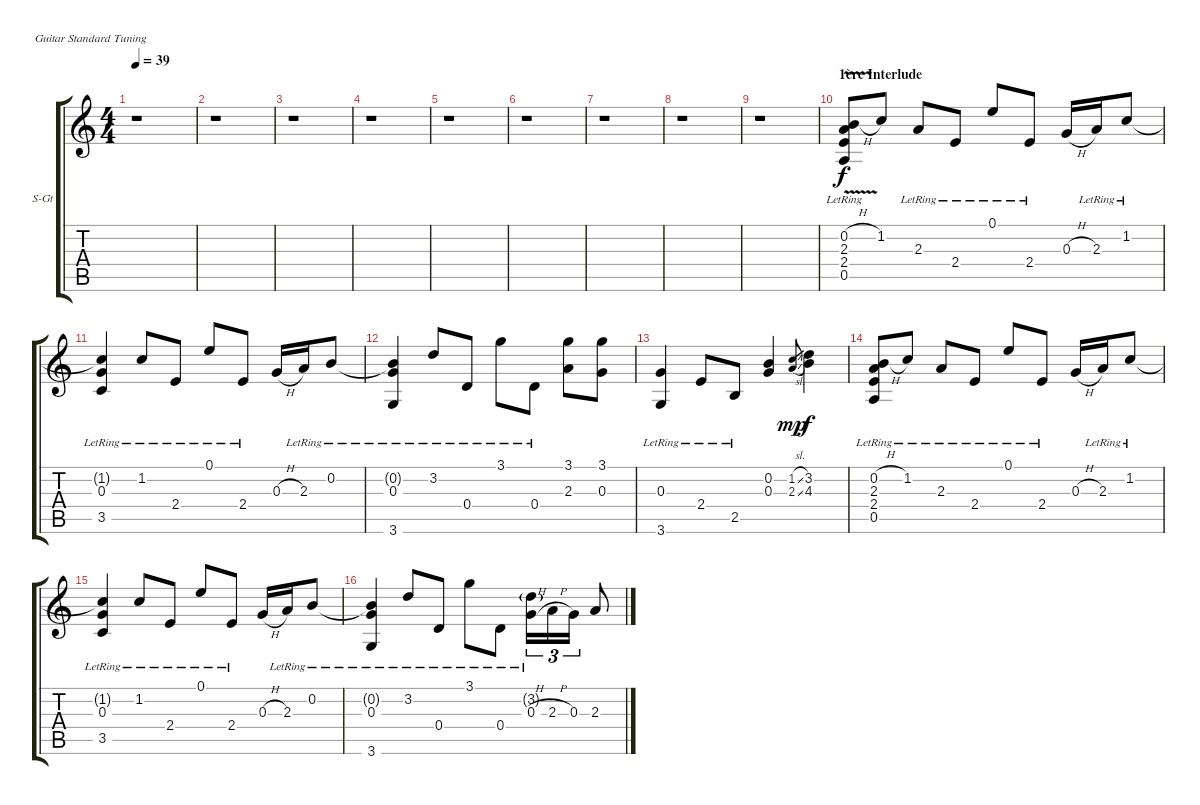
\bracketExtendMode groupsimilarinstruments
\firstSystemTrackNameOrientation horizontal
\otherSystemsTrackNameOrientation horizontal
\track ("Guitare 1 " "S-Gt") {instrument acousticguitarsteel}
\staff {score tabs}
\tuning (E4 B3 G3 D3 A2 E2)
\ts (4 4)
\tempo 39
\clef g2
\ks c
r.1{dy f} |
r.1 |
r.1 |
r.1 |
r.1 |
r.1 |
r.1 |
r.1 |
r.1 |
\section ("" "1ère Interlude")
(0.2{h} 2.3{v lr} 2.4{v lr} 0.5{lr}).8 1.2.8 2.3{lr}.8 2.4{lr}.8 0.1{lr}.8 2.4{lr}.8 0.3{h}.16 2.3{lr}.16 1.2{lr}.8 |
(1.2{lr t} 0.3{lr} 3.5{lr}).4 1.2{lr}.8 2.4{lr}.8 0.1{lr}.8 2.4{lr}.8 0.3{h}.16 2.3{lr}.16 0.2{lr}.8 |
(0.2{lr t} 0.3{lr} 3.6{lr}).4 3.2{lr}.8 0.4{lr}.8 3.1{lr}.8 0.4{lr}.8 (3.1 2.3).8 (3.1 0.3).8 |
(0.3{lr} 3.6{lr}).4 2.4{lr}.8 2.5{lr}.8 (0.2 0.3).4 (1.2{sl} 2.3{sl}).8{gr dy mp} (3.2 4.3).4{dy f} |
(0.2{h} 2.3{lr} 2.4{lr} 0.5{lr}).8 1.2{lr}.8 2.3{lr}.8 2.4{lr}.8 0.1{lr}.8 2.4{lr}.8 0.3{h}.16 2.3{lr}.16 1.2{lr}.8 |
(1.2{lr t} 0.3{lr} 3.5{lr}).4 1.2{lr}.8 2.4{lr}.8 0.1{lr}.8 2.4{lr}.8 0.3{h}.16 2.3{lr}.16 0.2{lr}.8 |
(0.2{lr t} 0.3{lr} 3.6{lr}).4 3.2{lr}.8 0.4{lr}.8 3.1{lr}.8 0.4{lr}.8 (3.2{g lr} 0.3{h}).16{tu (3 2)} 2.3{h}.16{tu (3 2)} 0.3.16{tu (3 2)} 2.3.8
